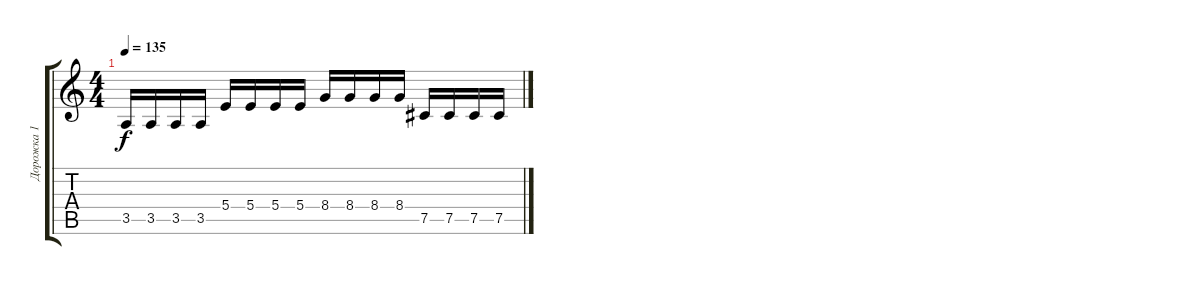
\track ("Дорожка 1" "Дорожка 1") {instrument distortionguitar}
\staff {score tabs}
\tuning (Db4 Ab3 E3 B2 Gb2 B1) {hide}
\ts (4 4)
\tempo 135
\clef g2
\ks c
3.5.16{dy f} 3.5.16 3.5.16 3.5.16 5.4.16 5.4.16 5.4.16 5.4.16 8.4.16 8.4.16 8.4.16 8.4.16 7.5.16 7.5.16 7.5.16 7.5.16
